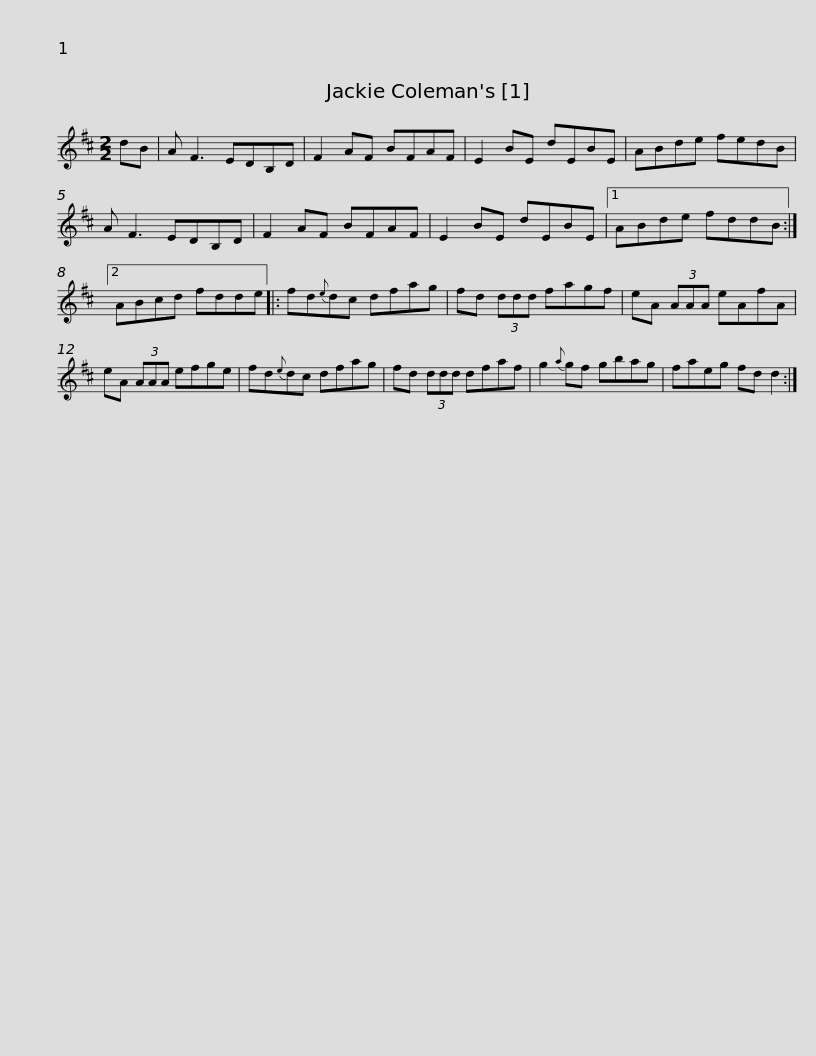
X:1
L:1/8
M:2/2
I:linebreak $
K:D
V:1 treble
V:1
 dB | A F3 EDB,D | F2 AF BFAF | E2 BE dEBE | ABde fedB | %5
 A F3 EDB,D |$ F2 AF BFAF | E2 BE dEBE |1 ABde fddB :|2 ABcd fdde |: %10
 fd{e}dc dfag |$ fd (3ddd fagf | eA (3AAA eAfA | eA (3AAA efge | fd{e}dc dfag | %15
 fd (3ddd dfaf |$ g2{a} gf gbag | faeg fd d2 :| %18
